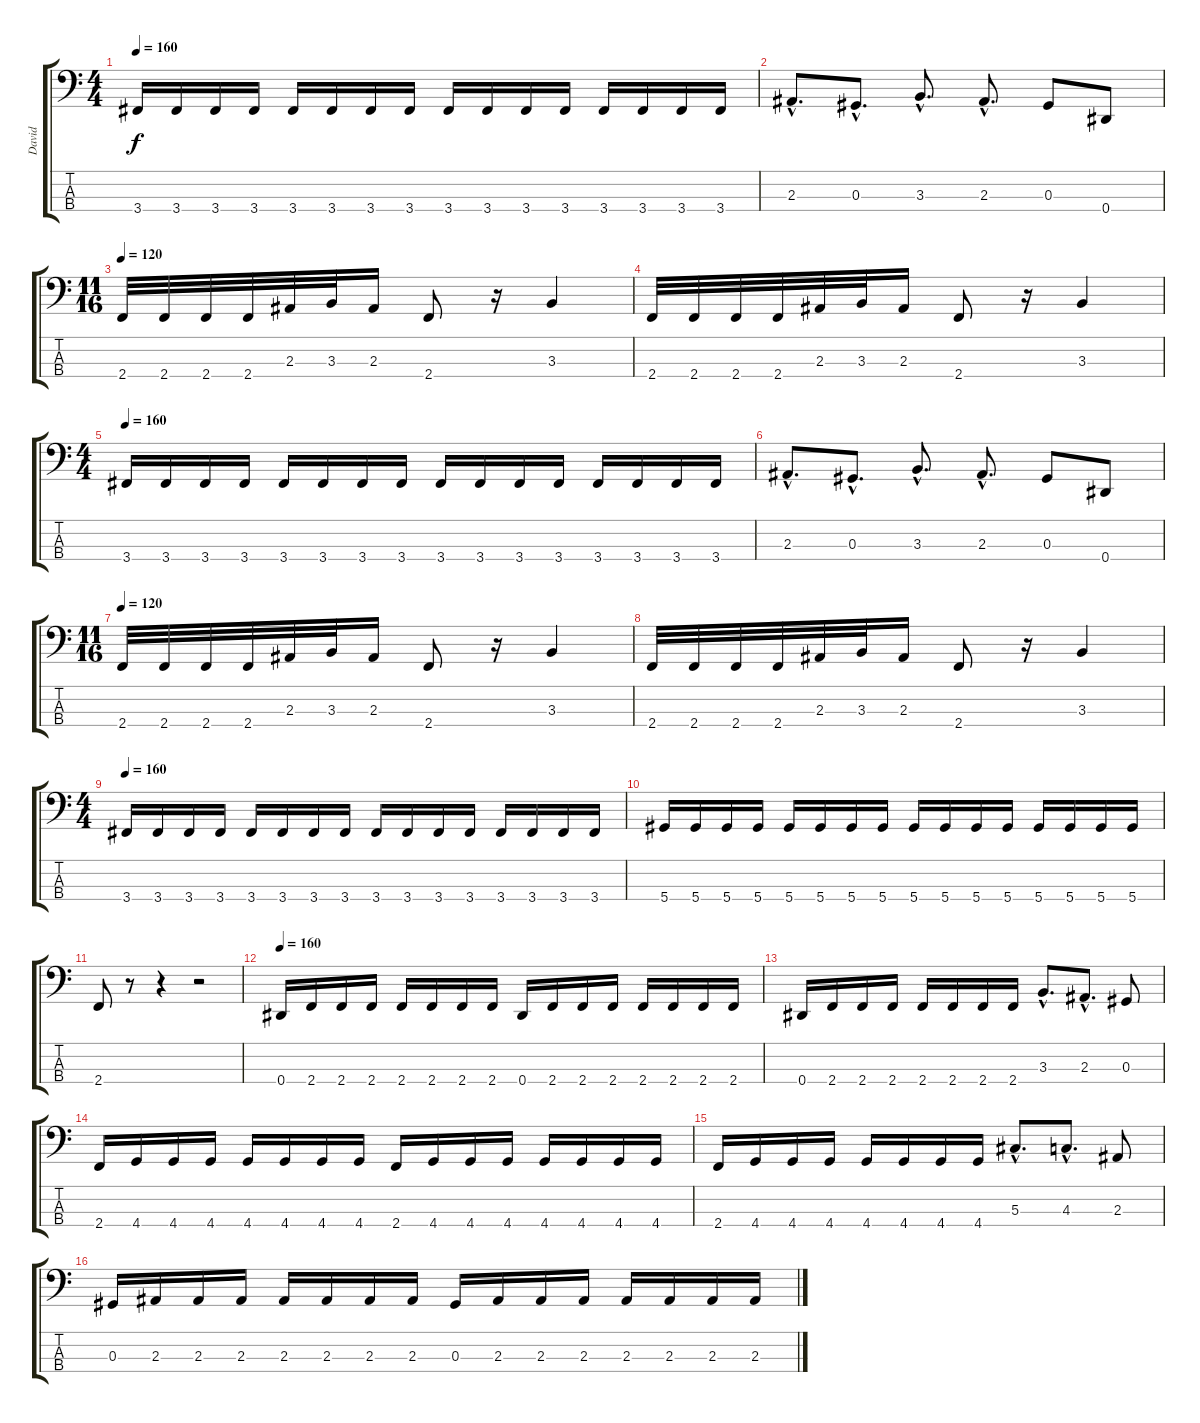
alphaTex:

\track ("David" "David") {instrument electricbasspick}
\staff {score tabs}
\tuning (Gb2 Db2 Ab1 Eb1) {hide}
\ts (4 4)
\tempo 160
\clef f4
\ks c
3.4.16{dy f} 3.4.16 3.4.16 3.4.16 3.4.16 3.4.16 3.4.16 3.4.16 3.4.16 3.4.16 3.4.16 3.4.16 3.4.16 3.4.16 3.4.16 3.4.16 |
2.3{hac}.8{d} 0.3{hac}.8{d} 3.3{hac}.8{d} 2.3{hac}.8{d} 0.3.8 0.4.8 |
\ts (11 16)
\tempo 120
2.4.32 2.4.32 2.4.32 2.4.32 2.3.32 3.3.32 2.3.16 2.4.8 r.16 3.3.4 |
2.4.32 2.4.32 2.4.32 2.4.32 2.3.32 3.3.32 2.3.16 2.4.8 r.16 3.3.4 |
\ts (4 4)
\tempo 160
3.4.16 3.4.16 3.4.16 3.4.16 3.4.16 3.4.16 3.4.16 3.4.16 3.4.16 3.4.16 3.4.16 3.4.16 3.4.16 3.4.16 3.4.16 3.4.16 |
2.3{hac}.8{d} 0.3{hac}.8{d} 3.3{hac}.8{d} 2.3{hac}.8{d} 0.3.8 0.4.8 |
\ts (11 16)
\tempo 120
2.4.32 2.4.32 2.4.32 2.4.32 2.3.32 3.3.32 2.3.16 2.4.8 r.16 3.3.4 |
2.4.32 2.4.32 2.4.32 2.4.32 2.3.32 3.3.32 2.3.16 2.4.8 r.16 3.3.4 |
\ts (4 4)
\tempo 160
3.4.16 3.4.16 3.4.16 3.4.16 3.4.16 3.4.16 3.4.16 3.4.16 3.4.16 3.4.16 3.4.16 3.4.16 3.4.16 3.4.16 3.4.16 3.4.16 |
5.4.16 5.4.16 5.4.16 5.4.16 5.4.16 5.4.16 5.4.16 5.4.16 5.4.16 5.4.16 5.4.16 5.4.16 5.4.16 5.4.16 5.4.16 5.4.16 |
2.4.8 r.8 r.4 r.2 |
\tempo 160
0.4.16 2.4.16 2.4.16 2.4.16 2.4.16 2.4.16 2.4.16 2.4.16 0.4.16 2.4.16 2.4.16 2.4.16 2.4.16 2.4.16 2.4.16 2.4.16 |
0.4.16 2.4.16 2.4.16 2.4.16 2.4.16 2.4.16 2.4.16 2.4.16 3.3{hac}.8{d} 2.3{hac}.8{d} 0.3.8 |
2.4.16 4.4.16 4.4.16 4.4.16 4.4.16 4.4.16 4.4.16 4.4.16 2.4.16 4.4.16 4.4.16 4.4.16 4.4.16 4.4.16 4.4.16 4.4.16 |
2.4.16 4.4.16 4.4.16 4.4.16 4.4.16 4.4.16 4.4.16 4.4.16 5.3{hac}.8{d} 4.3{hac}.8{d} 2.3.8 |
0.3.16 2.3.16 2.3.16 2.3.16 2.3.16 2.3.16 2.3.16 2.3.16 0.3.16 2.3.16 2.3.16 2.3.16 2.3.16 2.3.16 2.3.16 2.3.16
